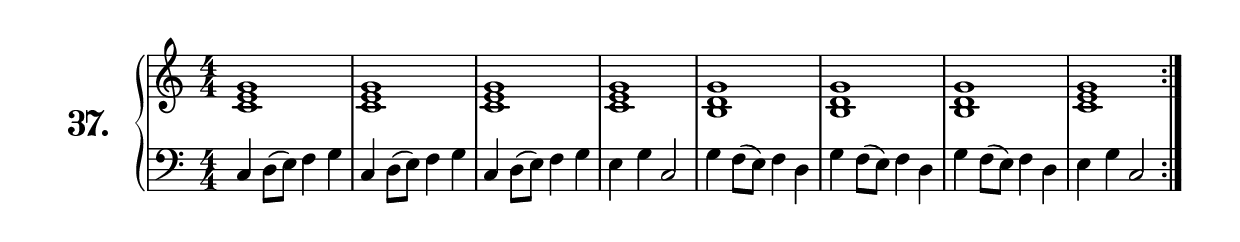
\version "2.18.2"

\score {
  \new PianoStaff  <<
    \set PianoStaff.instrumentName = \markup {
      \huge \bold \number "37." }

    \new Staff = "upper" \with {
      midiInstrument = #"acoustic grand" }

    \relative c' {
      \clef treble
      \key c \major
      \time 4/4
      \numericTimeSignature

      \repeat volta 2 {
        <c e g >1 | %01
        <c e g >  | %02
        <c e g >  | %03
        <c e g >  | %04
        <b d g >  | %05
        <b d g >  | %06
        <b d g >  | %07
        <c e g >  | %08
      }
    }
    \new Staff = "lower" \with {
      midiInstrument = #"acoustic grand" }

    \relative c {
      \clef bass
      \key c \major
      \time 4/4
      \numericTimeSignature

      \repeat volta 2 {
        c4 d8( e) f4 g  | %01
        c, d8( e) f4 g  | %02
        c, d8( e) f4 g  | %03
        e g c,2         | %04
        g'4 f8( e) f4 d | %05
        g f8( e) f4 d   | %06
        g f8( e) f4 d   | %07
        e g c,2         | %08
      }
    }
  >>
  \layout { }
  \midi { }
  \header {
    composer = "Nathanael Meister; Op.27; Nº.1b"
    piece = ""
    %opus = ""
  }
}

